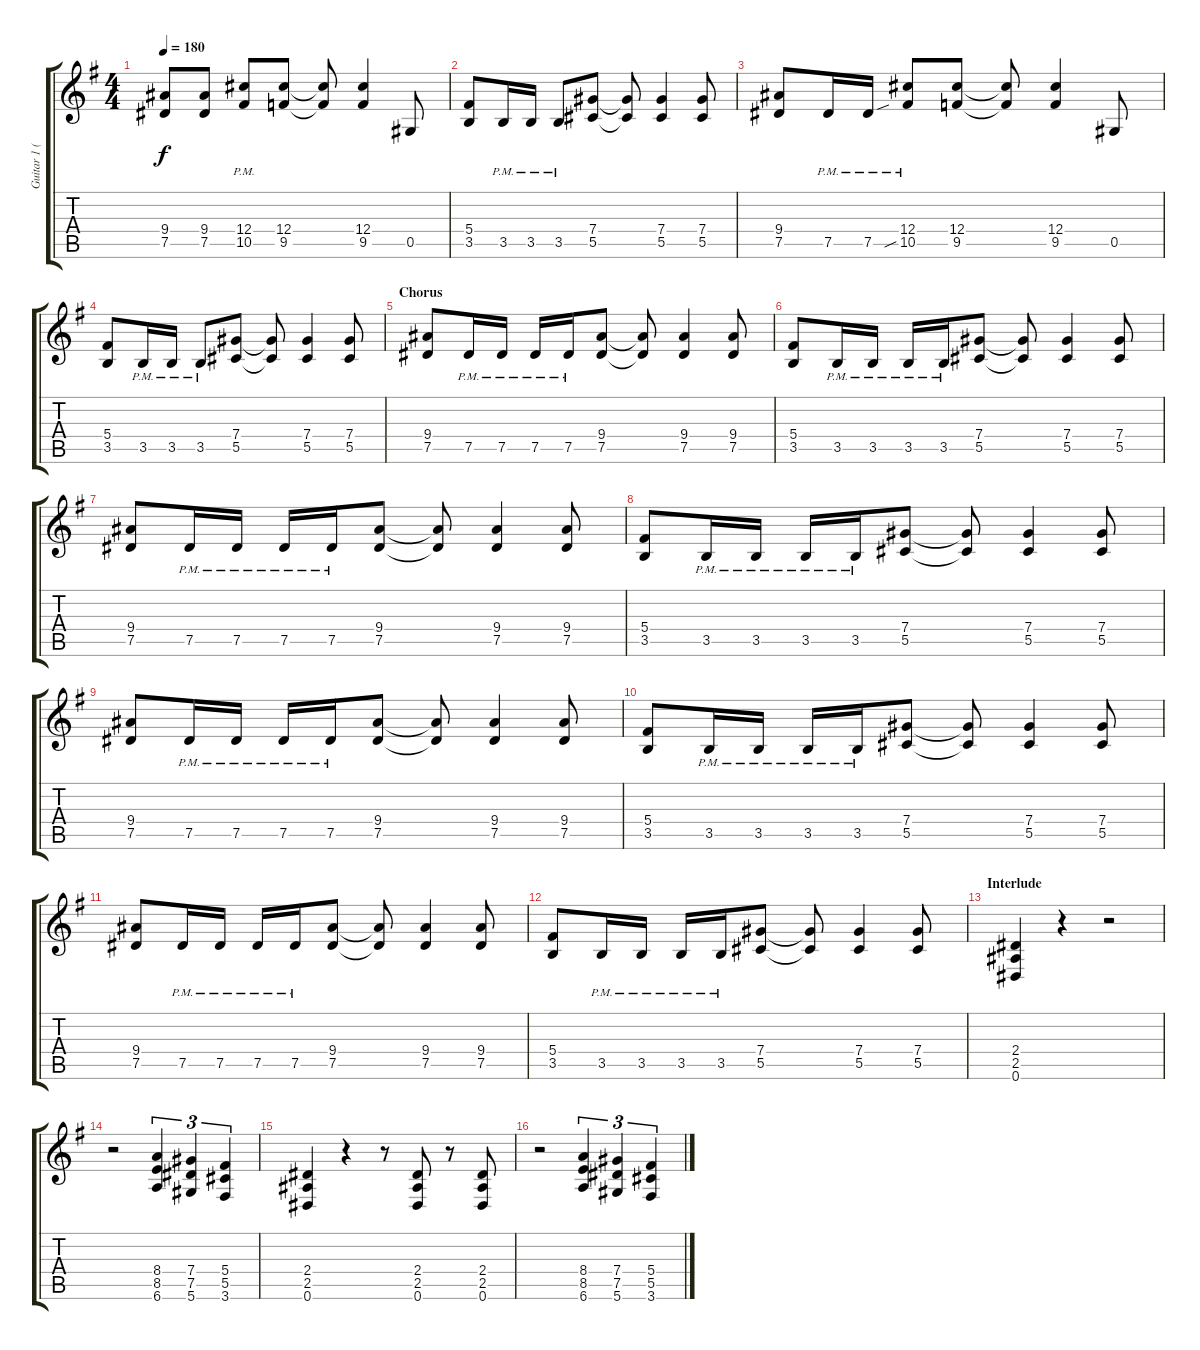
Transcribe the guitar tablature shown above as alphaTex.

\track ("Guitar 1 (Deryck)" "Guitar 1 (") {instrument distortionguitar}
\staff {score tabs}
\tuning (Eb4 Bb3 Gb3 Db3 Ab2 Eb2) {hide}
\ts (4 4)
\tempo 180
\clef g2
\ks g
(9.4 7.5).8{dy f} (9.4 7.5).8 (12.4{pm} 10.5{pm}).8 (12.4 9.5).8 (12.4{t} 9.5{t}).8 (12.4 9.5).4 0.5.8 |
(5.4 3.5).8 3.5{pm}.16 3.5{pm}.16 3.5{pm}.8 (7.4 5.5).8 (7.4{t} 5.5{t}).8 (7.4 5.5).4 (7.4 5.5).8 |
(9.4 7.5).8 7.5{pm}.16 7.5{pm}.16 (12.4{pm} 10.5{sib pm}).8 (12.4 9.5).8 (12.4{t} 9.5{t}).8 (12.4 9.5).4 0.5.8 |
(5.4 3.5).8 3.5{pm}.16 3.5{pm}.16 3.5{pm}.8 (7.4 5.5).8 (7.4{t} 5.5{t}).8 (7.4 5.5).4 (7.4 5.5).8 |
\section ("" "Chorus")
(9.4 7.5).8 7.5{pm}.16 7.5{pm}.16 7.5{pm}.16 7.5{pm}.16 (9.4 7.5).8 (9.4{t} 7.5{t}).8 (9.4 7.5).4 (9.4 7.5).8 |
(5.4 3.5).8 3.5{pm}.16 3.5{pm}.16 3.5{pm}.16 3.5{pm}.16 (7.4 5.5).8 (7.4{t} 5.5{t}).8 (7.4 5.5).4 (7.4 5.5).8 |
(9.4 7.5).8 7.5{pm}.16 7.5{pm}.16 7.5{pm}.16 7.5{pm}.16 (9.4 7.5).8 (9.4{t} 7.5{t}).8 (9.4 7.5).4 (9.4 7.5).8 |
(5.4 3.5).8 3.5{pm}.16 3.5{pm}.16 3.5{pm}.16 3.5{pm}.16 (7.4 5.5).8 (7.4{t} 5.5{t}).8 (7.4 5.5).4 (7.4 5.5).8 |
(9.4 7.5).8 7.5{pm}.16 7.5{pm}.16 7.5{pm}.16 7.5{pm}.16 (9.4 7.5).8 (9.4{t} 7.5{t}).8 (9.4 7.5).4 (9.4 7.5).8 |
(5.4 3.5).8 3.5{pm}.16 3.5{pm}.16 3.5{pm}.16 3.5{pm}.16 (7.4 5.5).8 (7.4{t} 5.5{t}).8 (7.4 5.5).4 (7.4 5.5).8 |
(9.4 7.5).8 7.5{pm}.16 7.5{pm}.16 7.5{pm}.16 7.5{pm}.16 (9.4 7.5).8 (9.4{t} 7.5{t}).8 (9.4 7.5).4 (9.4 7.5).8 |
(5.4 3.5).8 3.5{pm}.16 3.5{pm}.16 3.5{pm}.16 3.5{pm}.16 (7.4 5.5).8 (7.4{t} 5.5{t}).8 (7.4 5.5).4 (7.4 5.5).8 |
\section ("" "Interlude")
(2.4 2.5 0.6).4 r.4 r.2 |
r.2 (8.4 8.5 6.6).4{tu (3 2)} (7.4 7.5 5.6).4{tu (3 2)} (5.4 5.5 3.6).4{tu (3 2)} |
(2.4 2.5 0.6).4 r.4 r.8 (2.4 2.5 0.6).8 r.8 (2.4 2.5 0.6).8 |
r.2 (8.4 8.5 6.6).4{tu (3 2)} (7.4 7.5 5.6).4{tu (3 2)} (5.4 5.5 3.6).4{tu (3 2)}
